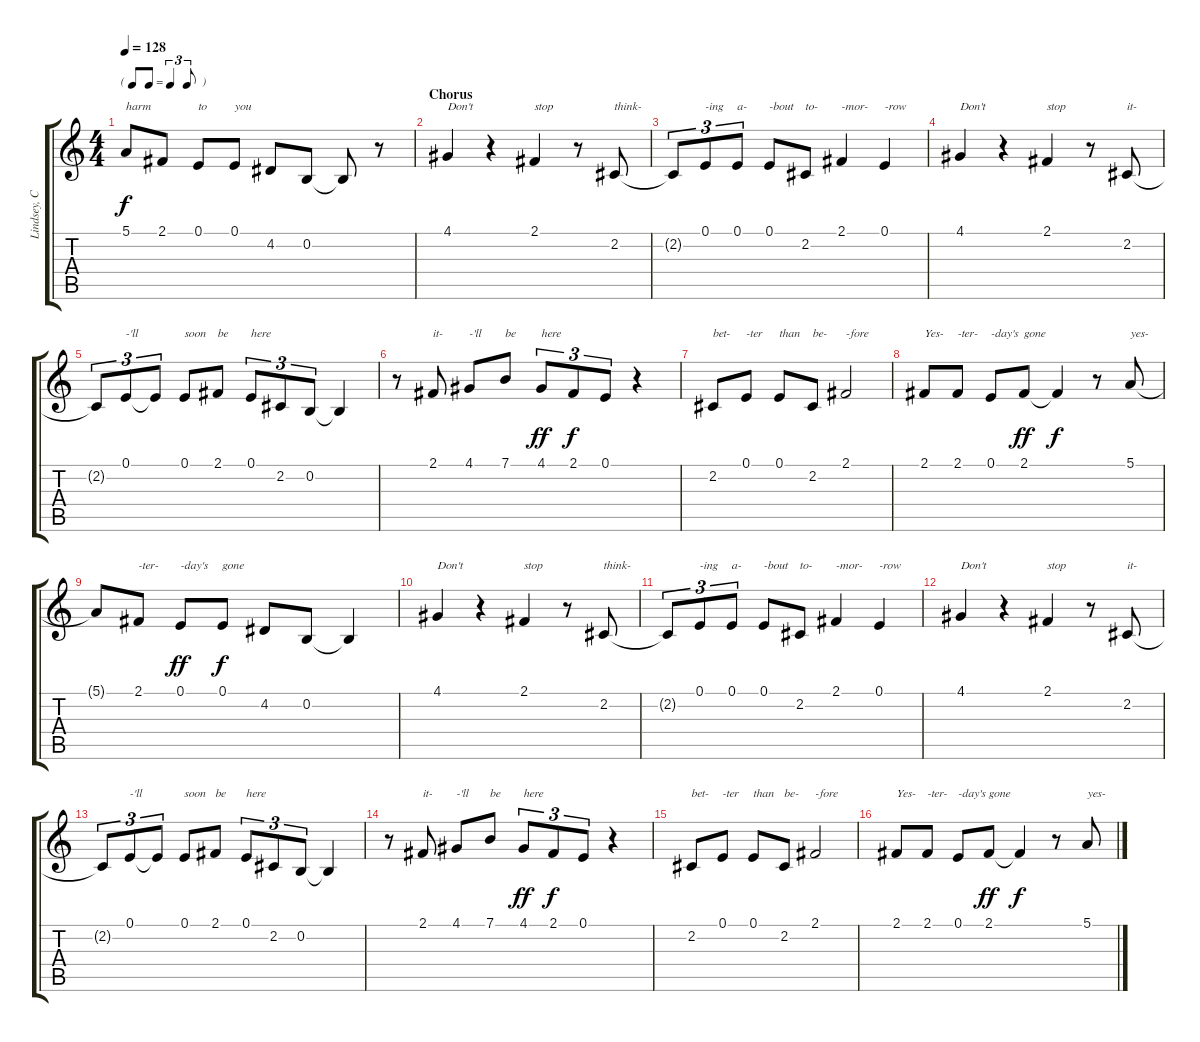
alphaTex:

\track ("Lindsey, Christine & Stevie - Vocals" "Lindsey, C") {instrument lead6voice}
\staff {score tabs}
\tuning (E4 B3 G3 D3 A2 E2) {hide}
\ts (4 4)
\tf triplet8th
\tempo 128
\clef g2
\ks c
5.1.8{txt "harm" dy f} 2.1.8 0.1.8{txt "to"} 0.1.8{txt "you"} 4.2.8 0.2.8 0.2{t}.8 r.8 |
\section ("" "Chorus")
4.1.4{txt "Don't"} r.4 2.1.4{txt "stop"} r.8 2.2.8{txt "think-"} |
2.2{t}.8{tu (3 2)} 0.1.8{tu (3 2) txt "-ing"} 0.1.8{tu (3 2) txt "a-"} 0.1.8{txt "-bout"} 2.2.8{txt "to-"} 2.1.4{txt "-mor-"} 0.1.4{txt "-row"} |
4.1.4{txt "Don't"} r.4 2.1.4{txt "stop"} r.8 2.2.8{txt "it-"} |
2.2{t}.8{tu (3 2)} 0.1.8{tu (3 2) txt "-'ll"} 0.1{t}.8{tu (3 2)} 0.1.8{txt "soon"} 2.1.8{txt "be"} 0.1.8{tu (3 2) txt "here"} 2.2.8{tu (3 2)} 0.2.8{tu (3 2)} 0.2{t}.4 |
r.8 2.1.8{txt "it-"} 4.1.8{txt "-'ll"} 7.1.8{txt "be"} 4.1.8{tu (3 2) txt "here" dy ff} 2.1.8{tu (3 2) dy f} 0.1.8{tu (3 2)} r.4 |
2.2.8{txt "bet-"} 0.1.8{txt "-ter"} 0.1.8{txt "than"} 2.2.8{txt "be-"} 2.1.2{txt "-fore"} |
2.1.8{txt "Yes-"} 2.1.8{txt "-ter-"} 0.1.8{txt "-day's"} 2.1.8{txt "gone" dy ff} 2.1{t}.4{dy f} r.8 5.1.8{txt "yes-"} |
5.1{t}.8 2.1.8{txt "-ter-"} 0.1.8{txt "-day's" dy ff} 0.1.8{txt "gone" dy f} 4.2.8 0.2.8 0.2{t}.4 |
4.1.4{txt "Don't"} r.4 2.1.4{txt "stop"} r.8 2.2.8{txt "think-"} |
2.2{t}.8{tu (3 2)} 0.1.8{tu (3 2) txt "-ing"} 0.1.8{tu (3 2) txt "a-"} 0.1.8{txt "-bout"} 2.2.8{txt "to-"} 2.1.4{txt "-mor-"} 0.1.4{txt "-row"} |
4.1.4{txt "Don't"} r.4 2.1.4{txt "stop"} r.8 2.2.8{txt "it-"} |
2.2{t}.8{tu (3 2)} 0.1.8{tu (3 2) txt "-'ll"} 0.1{t}.8{tu (3 2)} 0.1.8{txt "soon"} 2.1.8{txt "be"} 0.1.8{tu (3 2) txt "here"} 2.2.8{tu (3 2)} 0.2.8{tu (3 2)} 0.2{t}.4 |
r.8 2.1.8{txt "it-"} 4.1.8{txt "-'ll"} 7.1.8{txt "be"} 4.1.8{tu (3 2) txt "here" dy ff} 2.1.8{tu (3 2) dy f} 0.1.8{tu (3 2)} r.4 |
2.2.8{txt "bet-"} 0.1.8{txt "-ter"} 0.1.8{txt "than"} 2.2.8{txt "be-"} 2.1.2{txt "-fore"} |
2.1.8{txt "Yes-"} 2.1.8{txt "-ter-"} 0.1.8{txt "-day's"} 2.1.8{txt "gone" dy ff} 2.1{t}.4{dy f} r.8 5.1.8{txt "yes-"}
